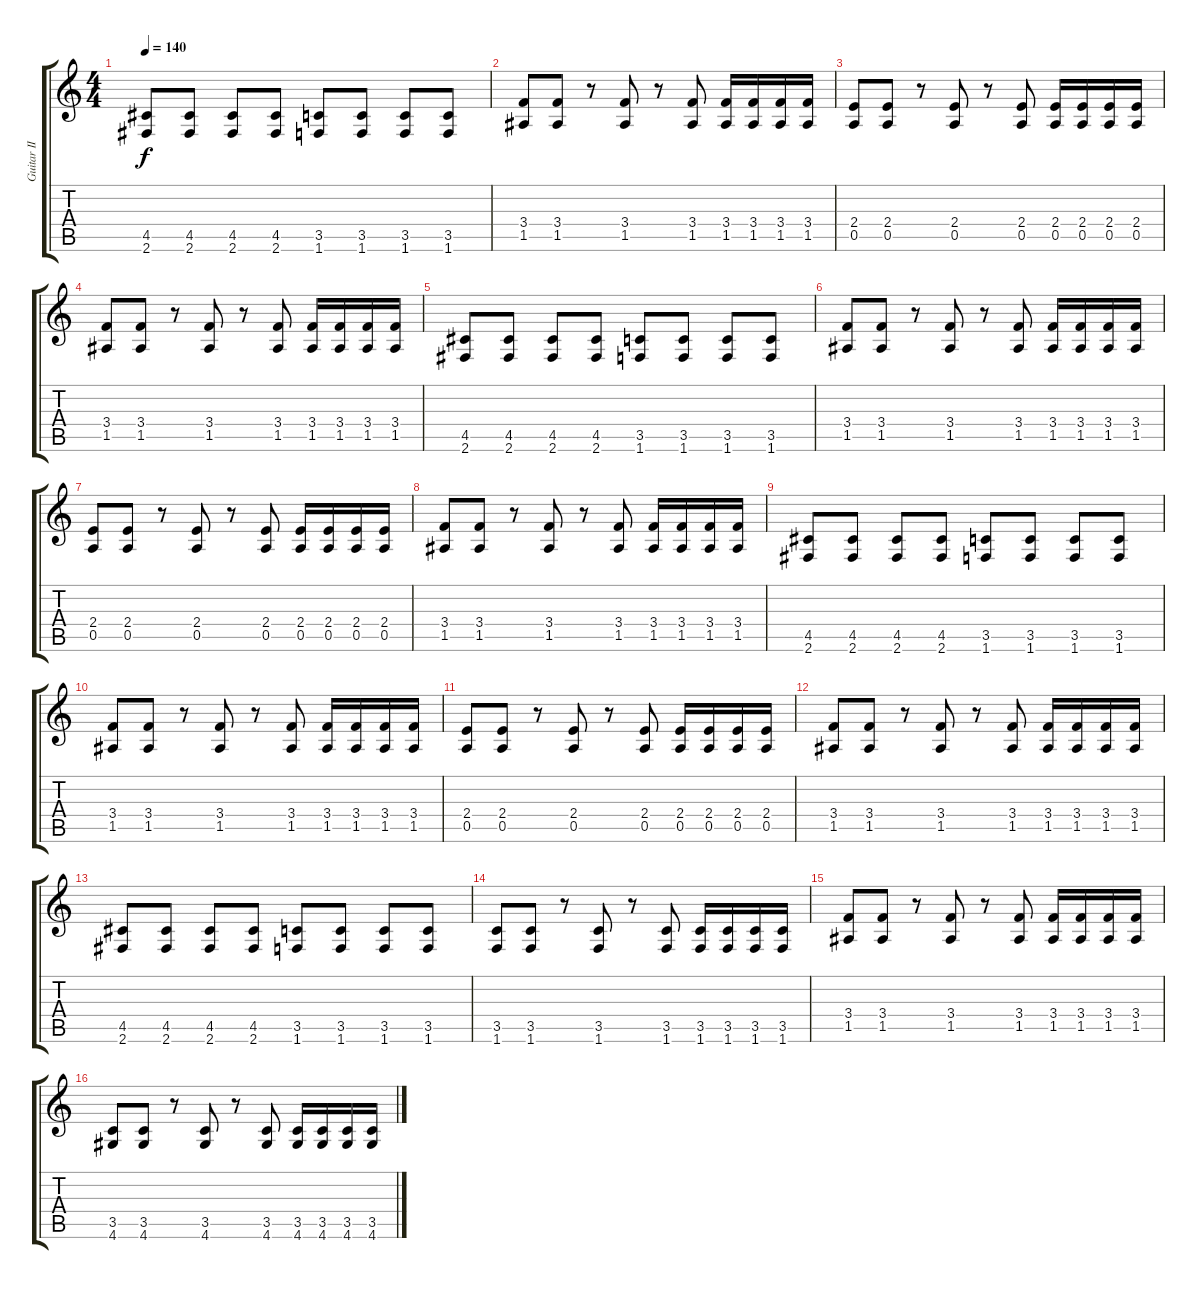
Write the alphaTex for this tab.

\track ("Guitar II" "Guitar II") {instrument distortionguitar}
\staff {score tabs}
\tuning (E4 B3 G3 D3 A2 E2) {hide}
\ts (4 4)
\tempo 140
\clef g2
\ks c
(4.5 2.6).8{dy f} (4.5 2.6).8 (4.5 2.6).8 (4.5 2.6).8 (3.5 1.6).8 (3.5 1.6).8 (3.5 1.6).8 (3.5 1.6).8 |
(3.4 1.5).8 (3.4 1.5).8 r.8 (3.4 1.5).8 r.8 (3.4 1.5).8 (3.4 1.5).16 (3.4 1.5).16 (3.4 1.5).16 (3.4 1.5).16 |
(2.4 0.5).8 (2.4 0.5).8 r.8 (2.4 0.5).8 r.8 (2.4 0.5).8 (2.4 0.5).16 (2.4 0.5).16 (2.4 0.5).16 (2.4 0.5).16 |
(3.4 1.5).8 (3.4 1.5).8 r.8 (3.4 1.5).8 r.8 (3.4 1.5).8 (3.4 1.5).16 (3.4 1.5).16 (3.4 1.5).16 (3.4 1.5).16 |
(4.5 2.6).8 (4.5 2.6).8 (4.5 2.6).8 (4.5 2.6).8 (3.5 1.6).8 (3.5 1.6).8 (3.5 1.6).8 (3.5 1.6).8 |
(3.4 1.5).8 (3.4 1.5).8 r.8 (3.4 1.5).8 r.8 (3.4 1.5).8 (3.4 1.5).16 (3.4 1.5).16 (3.4 1.5).16 (3.4 1.5).16 |
(2.4 0.5).8 (2.4 0.5).8 r.8 (2.4 0.5).8 r.8 (2.4 0.5).8 (2.4 0.5).16 (2.4 0.5).16 (2.4 0.5).16 (2.4 0.5).16 |
(3.4 1.5).8 (3.4 1.5).8 r.8 (3.4 1.5).8 r.8 (3.4 1.5).8 (3.4 1.5).16 (3.4 1.5).16 (3.4 1.5).16 (3.4 1.5).16 |
(4.5 2.6).8 (4.5 2.6).8 (4.5 2.6).8 (4.5 2.6).8 (3.5 1.6).8 (3.5 1.6).8 (3.5 1.6).8 (3.5 1.6).8 |
(3.4 1.5).8 (3.4 1.5).8 r.8 (3.4 1.5).8 r.8 (3.4 1.5).8 (3.4 1.5).16 (3.4 1.5).16 (3.4 1.5).16 (3.4 1.5).16 |
(2.4 0.5).8 (2.4 0.5).8 r.8 (2.4 0.5).8 r.8 (2.4 0.5).8 (2.4 0.5).16 (2.4 0.5).16 (2.4 0.5).16 (2.4 0.5).16 |
(3.4 1.5).8 (3.4 1.5).8 r.8 (3.4 1.5).8 r.8 (3.4 1.5).8 (3.4 1.5).16 (3.4 1.5).16 (3.4 1.5).16 (3.4 1.5).16 |
(4.5 2.6).8 (4.5 2.6).8 (4.5 2.6).8 (4.5 2.6).8 (3.5 1.6).8 (3.5 1.6).8 (3.5 1.6).8 (3.5 1.6).8 |
(3.5 1.6).8 (3.5 1.6).8 r.8 (3.5 1.6).8 r.8 (3.5 1.6).8 (3.5 1.6).16 (3.5 1.6).16 (3.5 1.6).16 (3.5 1.6).16 |
(3.4 1.5).8 (3.4 1.5).8 r.8 (3.4 1.5).8 r.8 (3.4 1.5).8 (3.4 1.5).16 (3.4 1.5).16 (3.4 1.5).16 (3.4 1.5).16 |
(3.5 4.6).8 (3.5 4.6).8 r.8 (3.5 4.6).8 r.8 (3.5 4.6).8 (3.5 4.6).16 (3.5 4.6).16 (3.5 4.6).16 (3.5 4.6).16
